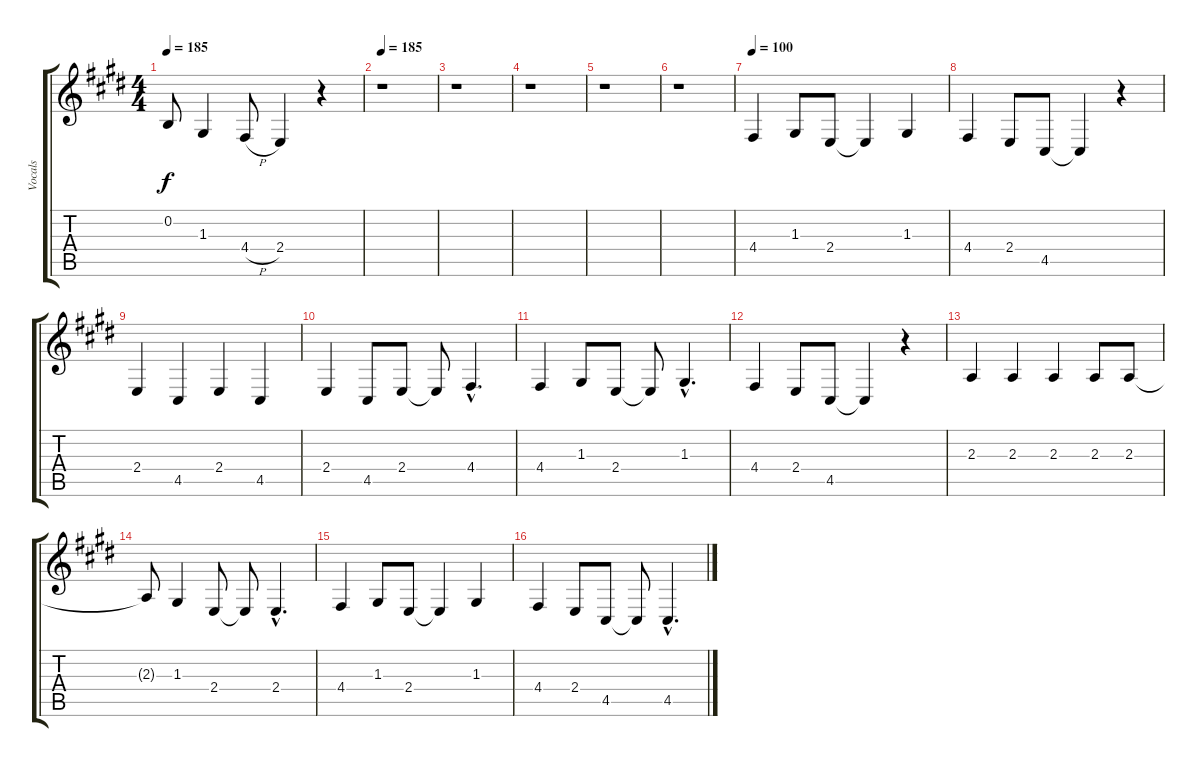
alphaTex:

\track ("Vocals" "Vocals") {instrument altosax}
\staff {score tabs}
\tuning (E4 B3 G3 D3 A2 E2) {hide}
\ts (4 4)
\tempo 185
\clef g2
\ks e
0.2{t}.8{dy f} 1.3.4 4.4{h}.8 2.4.4 r.4 |
\tempo 185
r.1 |
r.1 |
r.1 |
r.1 |
r.1 |
\tempo 100
4.4.4 1.3.8 2.4.8 2.4{t}.4 1.3.4 |
4.4.4 2.4.8 4.5.8 4.5{t}.4 r.4 |
2.4.4 4.5.4 2.4.4 4.5.4 |
2.4.4 4.5.8 2.4.8 2.4{t}.8 4.4{hac}.4{d} |
4.4.4 1.3.8 2.4.8 2.4{t}.8 1.3{hac}.4{d} |
4.4.4 2.4.8 4.5.8 4.5{t}.4 r.4 |
2.3.4 2.3.4 2.3.4 2.3.8 2.3.8 |
2.3{t}.8 1.3.4 2.4.8 2.4{t}.8 2.4{hac}.4{d} |
4.4.4 1.3.8 2.4.8 2.4{t}.4 1.3.4 |
4.4.4 2.4.8 4.5.8 4.5{t}.8 4.5{hac}.4{d}
